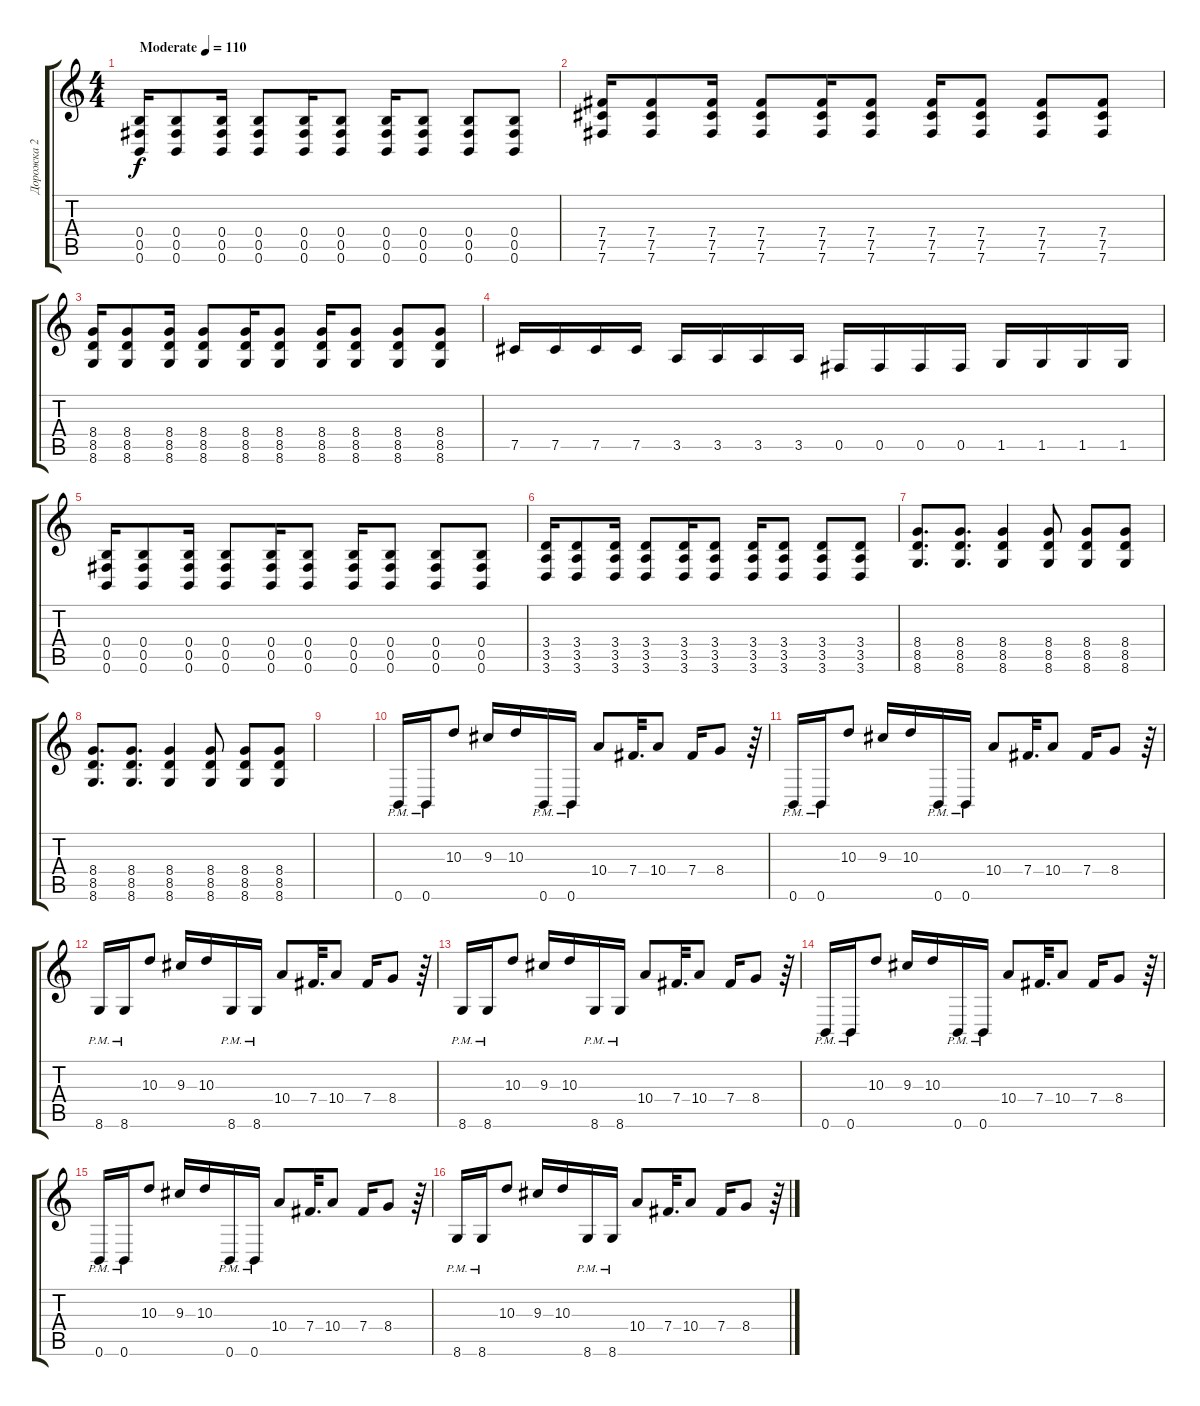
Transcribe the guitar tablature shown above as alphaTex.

\track ("Дорожка 2" "Дорожка 2") {instrument distortionguitar}
\staff {score tabs}
\tuning (Db4 Ab3 E3 B2 Gb2 B1) {hide}
\ts (4 4)
\tempo (110 "Moderate")
\clef g2
\ks c
(0.4 0.5 0.6).16{dy f instrument distortionguitar} (0.4 0.5 0.6).8 (0.4 0.5 0.6).16 (0.4 0.5 0.6).8 (0.4 0.5 0.6).16 (0.4 0.5 0.6).8 (0.4 0.5 0.6).16 (0.4 0.5 0.6).8 (0.4 0.5 0.6).8 (0.4 0.5 0.6).8 |
(7.4 7.5 7.6).16 (7.4 7.5 7.6).8 (7.4 7.5 7.6).16 (7.4 7.5 7.6).8 (7.4 7.5 7.6).16 (7.4 7.5 7.6).8 (7.4 7.5 7.6).16 (7.4 7.5 7.6).8 (7.4 7.5 7.6).8 (7.4 7.5 7.6).8 |
(8.4 8.5 8.6).16 (8.4 8.5 8.6).8 (8.4 8.5 8.6).16 (8.4 8.5 8.6).8 (8.4 8.5 8.6).16 (8.4 8.5 8.6).8 (8.4 8.5 8.6).16 (8.4 8.5 8.6).8 (8.4 8.5 8.6).8 (8.4 8.5 8.6).8 |
7.5.16 7.5.16 7.5.16 7.5.16 3.5.16 3.5.16 3.5.16 3.5.16 0.5.16 0.5.16 0.5.16 0.5.16 1.5.16 1.5.16 1.5.16 1.5.16 |
(0.4 0.5 0.6).16 (0.4 0.5 0.6).8 (0.4 0.5 0.6).16 (0.4 0.5 0.6).8 (0.4 0.5 0.6).16 (0.4 0.5 0.6).8 (0.4 0.5 0.6).16 (0.4 0.5 0.6).8 (0.4 0.5 0.6).8 (0.4 0.5 0.6).8 |
(3.4 3.5 3.6).16 (3.4 3.5 3.6).8 (3.4 3.5 3.6).16 (3.4 3.5 3.6).8 (3.4 3.5 3.6).16 (3.4 3.5 3.6).8 (3.4 3.5 3.6).16 (3.4 3.5 3.6).8 (3.4 3.5 3.6).8 (3.4 3.5 3.6).8 |
(8.4 8.5 8.6).8{d} (8.4 8.5 8.6).8{d} (8.4 8.5 8.6).4 (8.4 8.5 8.6).8 (8.4 8.5 8.6).8 (8.4 8.5 8.6).8 |
(8.4 8.5 8.6).8{d} (8.4 8.5 8.6).8{d} (8.4 8.5 8.6).4 (8.4 8.5 8.6).8 (8.4 8.5 8.6).8 (8.4 8.5 8.6).8 |
|
0.6{pm}.16 0.6{pm}.16 10.3.8 9.3.16 10.3.16 0.6{pm}.16 0.6{pm}.16 10.4.8 7.4.32{d} 10.4.8 7.4.16 8.4.8 r.64 |
0.6{pm}.16 0.6{pm}.16 10.3.8 9.3.16 10.3.16 0.6{pm}.16 0.6{pm}.16 10.4.8 7.4.32{d} 10.4.8 7.4.16 8.4.8 r.64 |
8.6{pm}.16 8.6{pm}.16 10.3.8 9.3.16 10.3.16 8.6{pm}.16 8.6{pm}.16 10.4.8 7.4.32{d} 10.4.8 7.4.16 8.4.8 r.64 |
8.6{pm}.16 8.6{pm}.16 10.3.8 9.3.16 10.3.16 8.6{pm}.16 8.6{pm}.16 10.4.8 7.4.32{d} 10.4.8 7.4.16 8.4.8 r.64 |
0.6{pm}.16 0.6{pm}.16 10.3.8 9.3.16 10.3.16 0.6{pm}.16 0.6{pm}.16 10.4.8 7.4.32{d} 10.4.8 7.4.16 8.4.8 r.64 |
0.6{pm}.16 0.6{pm}.16 10.3.8 9.3.16 10.3.16 0.6{pm}.16 0.6{pm}.16 10.4.8 7.4.32{d} 10.4.8 7.4.16 8.4.8 r.64 |
8.6{pm}.16 8.6{pm}.16 10.3.8 9.3.16 10.3.16 8.6{pm}.16 8.6{pm}.16 10.4.8 7.4.32{d} 10.4.8 7.4.16 8.4.8 r.64
